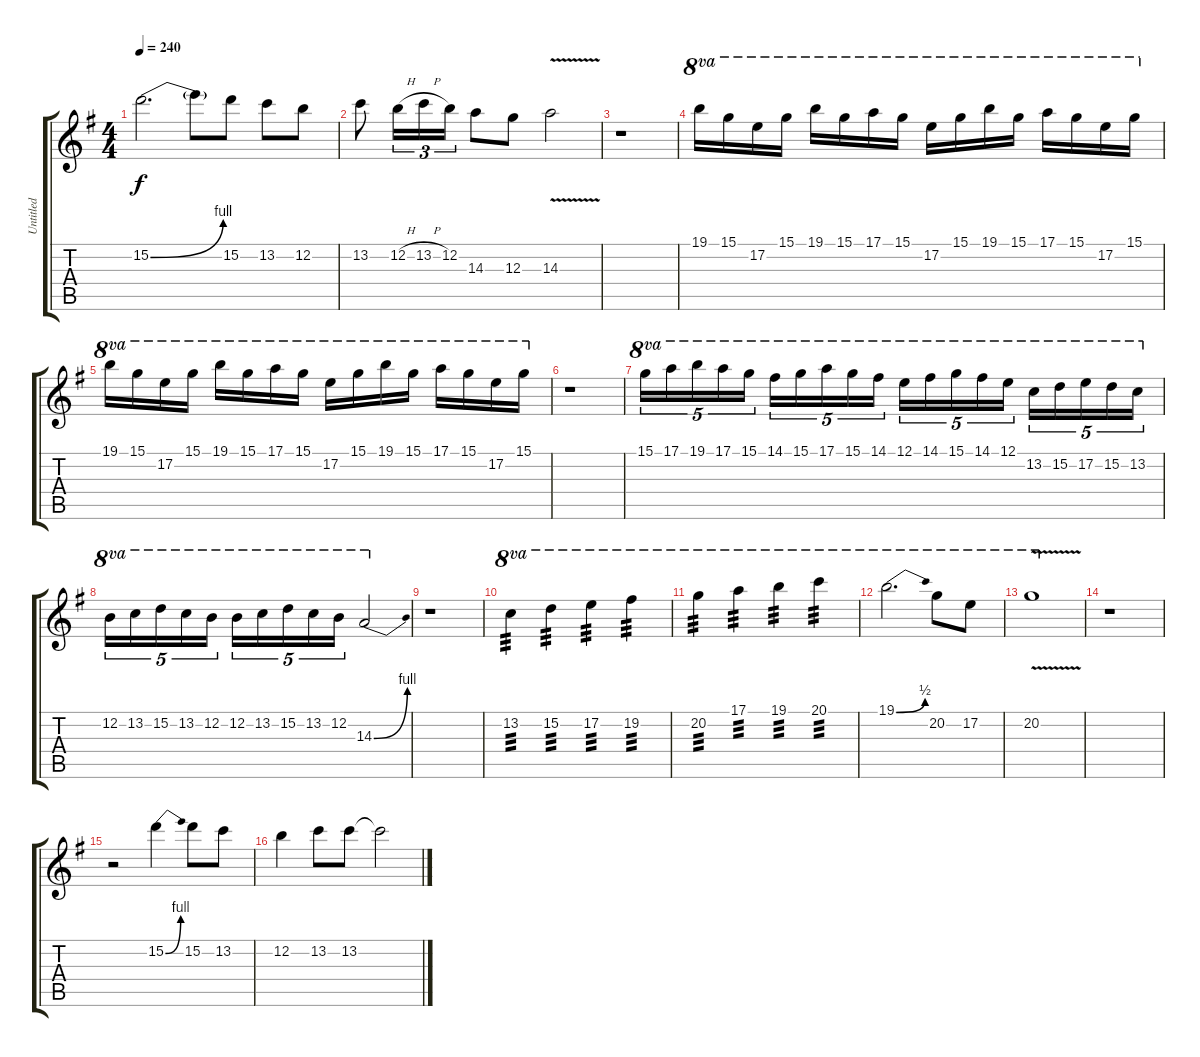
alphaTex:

\track ("Untitled" "Untitled") {instrument distortionguitar}
\staff {score tabs}
\tuning (E4 B3 G3 D3 A2 E2) {hide}
\ts (4 4)
\tempo 240
\clef g2
\ks g
15.2{be (bend 0 0 60 4)}.2{d dy f} 15.2{t}.8 15.2.8 13.2.8 12.2.8 |
13.2.8 12.2{h}.16{tu (3 2)} 13.2{h}.16{tu (3 2)} 12.2.16{tu (3 2)} 14.3.8 12.3.8 14.3{v}.2 |
r.1 |
19.1.16{ot 8va} 15.1.16{ot 8va} 17.2.16{ot 8va} 15.1.16{ot 8va} 19.1.16{ot 8va} 15.1.16{ot 8va} 17.1.16{ot 8va} 15.1.16{ot 8va} 17.2.16{ot 8va} 15.1.16{ot 8va} 19.1.16{ot 8va} 15.1.16{ot 8va} 17.1.16{ot 8va} 15.1.16{ot 8va} 17.2.16{ot 8va} 15.1.16{ot 8va} |
19.1.16{ot 8va} 15.1.16{ot 8va} 17.2.16{ot 8va} 15.1.16{ot 8va} 19.1.16{ot 8va} 15.1.16{ot 8va} 17.1.16{ot 8va} 15.1.16{ot 8va} 17.2.16{ot 8va} 15.1.16{ot 8va} 19.1.16{ot 8va} 15.1.16{ot 8va} 17.1.16{ot 8va} 15.1.16{ot 8va} 17.2.16{ot 8va} 15.1.16{ot 8va} |
r.1 |
15.1.16{tu (5 4) ot 8va} 17.1.16{tu (5 4) ot 8va} 19.1.16{tu (5 4) ot 8va} 17.1.16{tu (5 4) ot 8va} 15.1.16{tu (5 4) ot 8va} 14.1.16{tu (5 4) ot 8va} 15.1.16{tu (5 4) ot 8va} 17.1.16{tu (5 4) ot 8va} 15.1.16{tu (5 4) ot 8va} 14.1.16{tu (5 4) ot 8va} 12.1.16{tu (5 4) ot 8va} 14.1.16{tu (5 4) ot 8va} 15.1.16{tu (5 4) ot 8va} 14.1.16{tu (5 4) ot 8va} 12.1.16{tu (5 4) ot 8va} 13.2.16{tu (5 4) ot 8va} 15.2.16{tu (5 4) ot 8va} 17.2.16{tu (5 4) ot 8va} 15.2.16{tu (5 4) ot 8va} 13.2.16{tu (5 4) ot 8va} |
12.2.16{tu (5 4) ot 8va} 13.2.16{tu (5 4) ot 8va} 15.2.16{tu (5 4) ot 8va} 13.2.16{tu (5 4) ot 8va} 12.2.16{tu (5 4) ot 8va} 12.2.16{tu (5 4) ot 8va} 13.2.16{tu (5 4) ot 8va} 15.2.16{tu (5 4) ot 8va} 13.2.16{tu (5 4) ot 8va} 12.2.16{tu (5 4) ot 8va} 14.3{be (bend 0 0 60 4)}.2{ot 8va} |
r.1 |
13.2.4{ot 8va tp 3} 15.2.4{ot 8va tp 3} 17.2.4{ot 8va tp 3} 19.2.4{ot 8va tp 3} |
20.2.4{ot 8va tp 3} 17.1.4{ot 8va tp 3} 19.1.4{ot 8va tp 3} 20.1.4{ot 8va tp 3} |
19.1{be (bend 0 0 60 2)}.2{d ot 8va} 20.2.8{ot 8va} 17.2.8{ot 8va} |
20.2{v}.1{ot 8va} |
r.1 |
r.2 15.2{be (bend 0 0 60 4)}.4 15.2.8 13.2.8 |
12.2.4 13.2.8 13.2.8 13.2{t}.2
